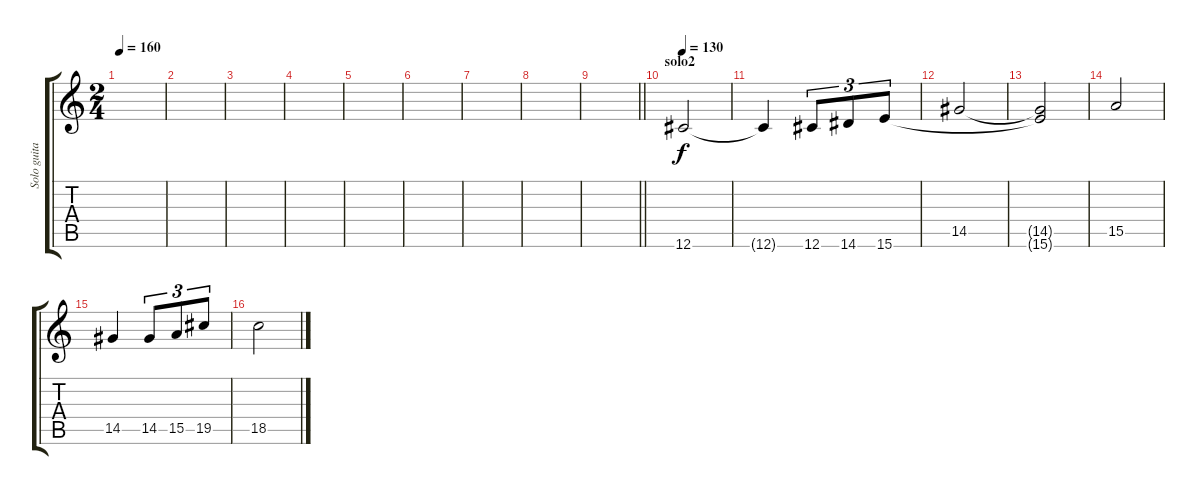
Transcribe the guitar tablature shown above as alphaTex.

\track ("Solo guitar 2" "Solo guita") {instrument overdrivenguitar}
\staff {score tabs}
\tuning (Db4 Ab3 E3 B2 Gb2 Db2) {hide}
\ts (2 4)
\tempo 160
\clef g2
\ks c
|
|
|
|
|
|
|
|
\barLineRight lightlight
|
\section ("" "solo2")
\tempo 130
12.6.2{balance 2} |
12.6{t}.4 12.6.8{tu (3 2)} 14.6.8{tu (3 2)} 15.6.8{tu (3 2)} |
14.5.2 |
(14.5{t} 15.6{t}).2 |
15.5.2 |
14.5.4 14.5.8{tu (3 2)} 15.5.8{tu (3 2)} 19.5.8{tu (3 2)} |
18.5.2
